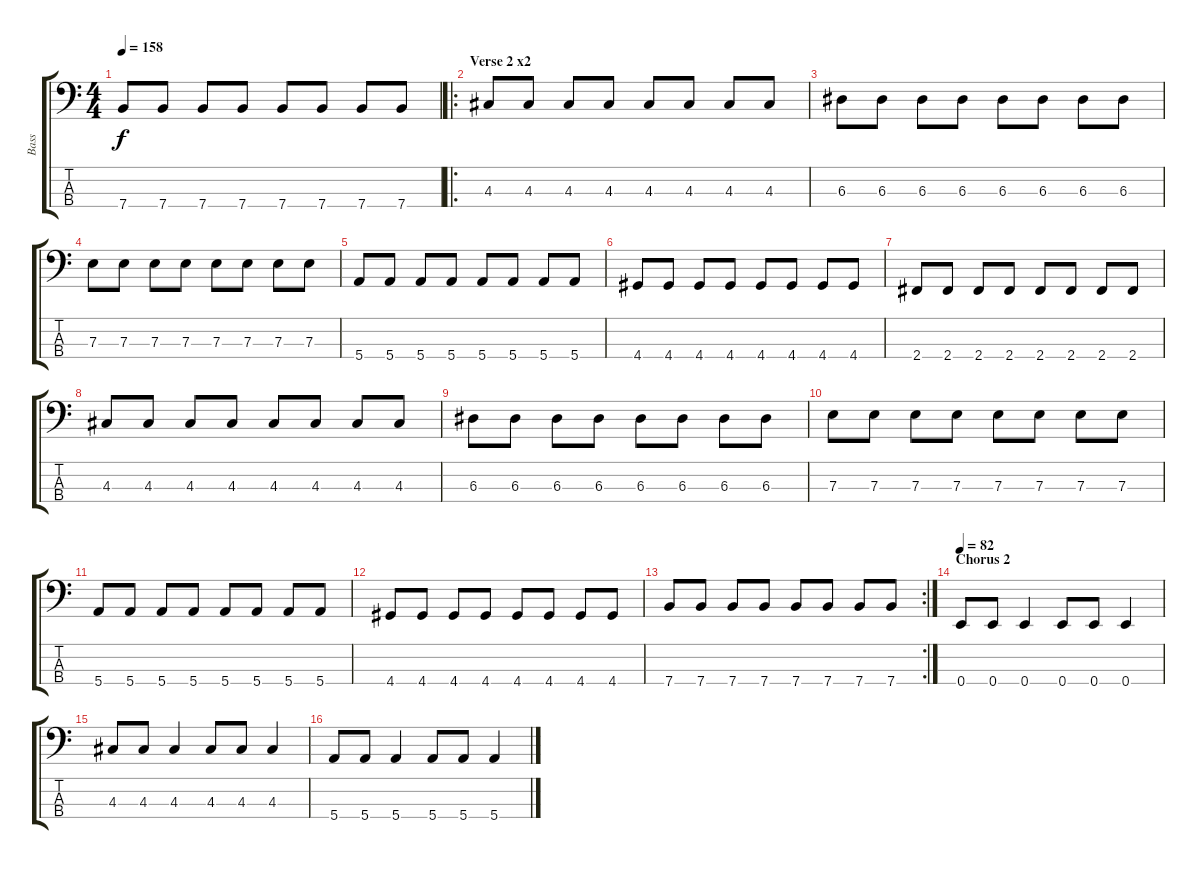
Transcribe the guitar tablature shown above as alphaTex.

\track ("Bass" "Bass") {instrument electricbassfinger}
\staff {score tabs}
\tuning (G2 D2 A1 E1) {hide}
\ts (4 4)
\tempo 158
\clef f4
\ks c
7.4.8{dy f} 7.4.8 7.4.8 7.4.8 7.4.8 7.4.8 7.4.8 7.4.8 |
\ro
\section ("" "Verse 2 x2")
4.3.8 4.3.8 4.3.8 4.3.8 4.3.8 4.3.8 4.3.8 4.3.8 |
6.3.8 6.3.8 6.3.8 6.3.8 6.3.8 6.3.8 6.3.8 6.3.8 |
7.3.8 7.3.8 7.3.8 7.3.8 7.3.8 7.3.8 7.3.8 7.3.8 |
5.4.8 5.4.8 5.4.8 5.4.8 5.4.8 5.4.8 5.4.8 5.4.8 |
4.4.8 4.4.8 4.4.8 4.4.8 4.4.8 4.4.8 4.4.8 4.4.8 |
2.4.8 2.4.8 2.4.8 2.4.8 2.4.8 2.4.8 2.4.8 2.4.8 |
4.3.8 4.3.8 4.3.8 4.3.8 4.3.8 4.3.8 4.3.8 4.3.8 |
6.3.8 6.3.8 6.3.8 6.3.8 6.3.8 6.3.8 6.3.8 6.3.8 |
7.3.8 7.3.8 7.3.8 7.3.8 7.3.8 7.3.8 7.3.8 7.3.8 |
5.4.8 5.4.8 5.4.8 5.4.8 5.4.8 5.4.8 5.4.8 5.4.8 |
4.4.8 4.4.8 4.4.8 4.4.8 4.4.8 4.4.8 4.4.8 4.4.8 |
\rc 2
7.4.8 7.4.8 7.4.8 7.4.8 7.4.8 7.4.8 7.4.8 7.4.8 |
\section ("" "Chorus 2")
\tempo 82
0.4.8 0.4.8 0.4.4 0.4.8 0.4.8 0.4.4 |
4.3.8 4.3.8 4.3.4 4.3.8 4.3.8 4.3.4 |
5.4.8 5.4.8 5.4.4 5.4.8 5.4.8 5.4.4
